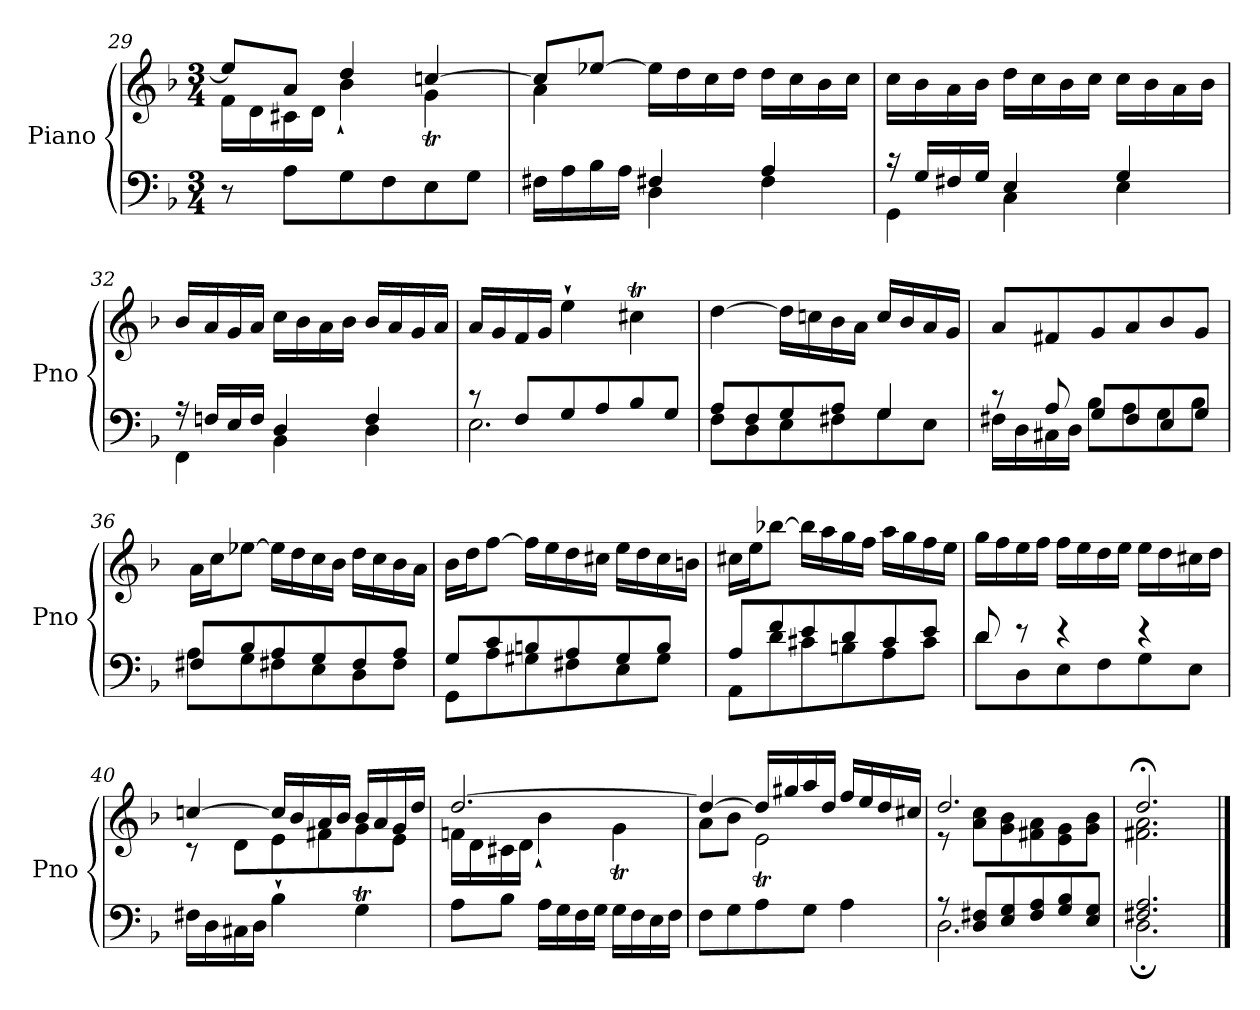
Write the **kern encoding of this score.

**kern	**kern
*part1	*part1
*staff2	*staff1
*I"Piano	*
*I'Pno	*
*clefF4	*clefG2
*k[b-]	*k[b-]
*M3/4	*M3/4
=29	=29
*	*^
8r	8ee/L]	16f\LL
.	.	16d\
8A\L	8a/J	16c#X\
.	.	16d\JJ
8G\	4dd/	4b-`\
8F\	.	.
8E\	[4ccn/	4gT\
8G\J	.	.
=30	=30	=30
*^	*	*
16F#X\LL	4ryy	8cc/L]	4a\
16A\	.	.	.
16B-\	.	[8ee-X/J	.
16A\JJ	.	.	.
4F#X/	4D\	16ee-\LL]	2ryy
.	.	16dd\	.
.	.	16cc\	.
.	.	16dd\JJ	.
4A/	4F#\	16dd\LL	.
.	.	16cc\	.
.	.	16b-\	.
.	.	16cc\JJ	.
*	*	*v	*v
=31	=31	=31
16r	4GG\	16cc\LL
16G/LL	.	16b-\
16F#X/	.	16a\
16G/JJ	.	16b-\JJ
4E/	4C\	16dd\LL
.	.	16cc\
.	.	16b-\
.	.	16cc\JJ
4G/	4E\	16cc\LL
.	.	16b-\
.	.	16a\
.	.	16b-\JJ
=32	=32	=32
16r	4FF\	16b-/LL
16Fn/LL	.	16a/
16E/	.	16g/
16F/JJ	.	16a/JJ
4D/	4BB-\	16cc\LL
.	.	16b-\
.	.	16a\
.	.	16b-\JJ
4F/	4D\	16b-/LL
.	.	16a/
.	.	16g/
.	.	16a/JJ
=33	=33	=33
8r	2.E\	16a/LL
.	.	16g/
8F/L	.	16f/
.	.	16g/JJ
8G/	.	4ee`\
8A/	.	.
8B-/	.	4cc#Xt\
8G/J	.	.
=34	=34	=34
8A/L	8F\L	[4dd\
8F/	8D\	.
8G/	8E\	16dd\LL]
.	.	16ccn\
8A/J	8F#X\	16b-\
.	.	16a\JJ
4G/	8G\	16cc/LL
.	.	16b-/
.	8E\J	16a/
.	.	16g/JJ
=35	=35	=35
8r	16F#X\LL	8a/L
.	16D\	.
8A/	16C#X\	8f#X/
.	16D\JJ	.
8G/L	8B-\L	8g/
8F#/	8A\	8a/
8E/	8G\	8b-/
8G/J	8B-\J	8g/J
=36	=36	=36
8F#X/L	8A\L	16a\LL
.	.	16cc\J
8B-/	8G\	[8ee-X\J
8A/	8F#X\	16ee-\LL]
.	.	16dd\
8G/	8E\	16cc\
.	.	16b-\JJ
8F#/	8D\	16dd\LL
.	.	16cc\
8A/J	8F#\J	16b-\
.	.	16a\JJ
=37	=37	=37
8G/L	8GG\L	16b-\LL
.	.	16dd\J
8c/	8A\	[8ff\J
8Bn/	8G#X\	16ff\LL]
.	.	16ee\
8A/	8F#X\	16dd\
.	.	16cc#X\JJ
8G#/	8E\	16ee\LL
.	.	16dd\
8B/J	8G#\J	16cc#\
.	.	16bn\JJ
=38	=38	=38
8A/L	8AA\L	16cc#X\LL
.	.	16ee\J
8f/	8d\	[8bb-X\J
8e/	8c#X\	16bb-\LL]
.	.	16aa\
8d/	8Bn\	16gg\
.	.	16ff\JJ
8c#/	8A\	16aa\LL
.	.	16gg\
8e/J	8c#\J	16ff\
.	.	16ee\JJ
=39	=39	=39
8d/	8d\L	16gg\LL
.	.	16ff\
8r	8D\	16ee\
.	.	16ff\JJ
4r	8E\	16ff\LL
.	.	16ee\
.	8F\	16dd\
.	.	16ee\JJ
4r	8G\	16ee\LL
.	.	16dd\
.	8E\J	16cc#X\
.	.	16dd\JJ
*v	*v	*
=40	=40
*	*^
16F#X\LL	[4ccn/	8r
16D\	.	.
16C#X\	.	8d\L
16D\JJ	.	.
4B-`\	16cc/LL]	8e\
.	16b-/	.
.	16a/	8f#X\
.	16b-/JJ	.
4GT\	16b-/LL	8g\
.	16a/	.
.	16g/	8e\J
.	16dd/JJ	.
=41	=41	=41
8A\L	[2.dd/	16fn\LL
.	.	16d\
8B-\J	.	16c#X\
.	.	16d\JJ
16A\LL	.	4b-`\
16G\	.	.
16F\	.	.
16G\JJ	.	.
16G\LL	.	4gT\
16F\	.	.
16E\	.	.
16F\JJ	.	.
=42	=42	=42
8F\L	4dd/_	8a\L
8G\	.	8b-\J
8A\	16dd/LL]	2et\
.	16gg#X/	.
8G\J	16aa/	.
.	16dd/JJ	.
4A\	16ff/LL	.
.	16ee/	.
.	16dd/	.
.	16cc#X/JJ	.
=43	=43	=43
*^	*	*
8r	2.D\	2.dd/	8r
8D/ 8F#X/L	.	.	8a\ 8cc\L
8E/ 8G/	.	.	8g\ 8b-\
8F#/ 8A/	.	.	8f#X\ 8a\
8G/ 8B-/	.	.	8e\ 8g\
8E/ 8G/J	.	.	8g\ 8b-\J
=44	=44	=44	=44
2.F#X/ 2.A/	2.D;\	2.dd;</	2.f#X\ 2.a\
*v	*v	*	*
*	*v	*v
==	==
*-	*-
